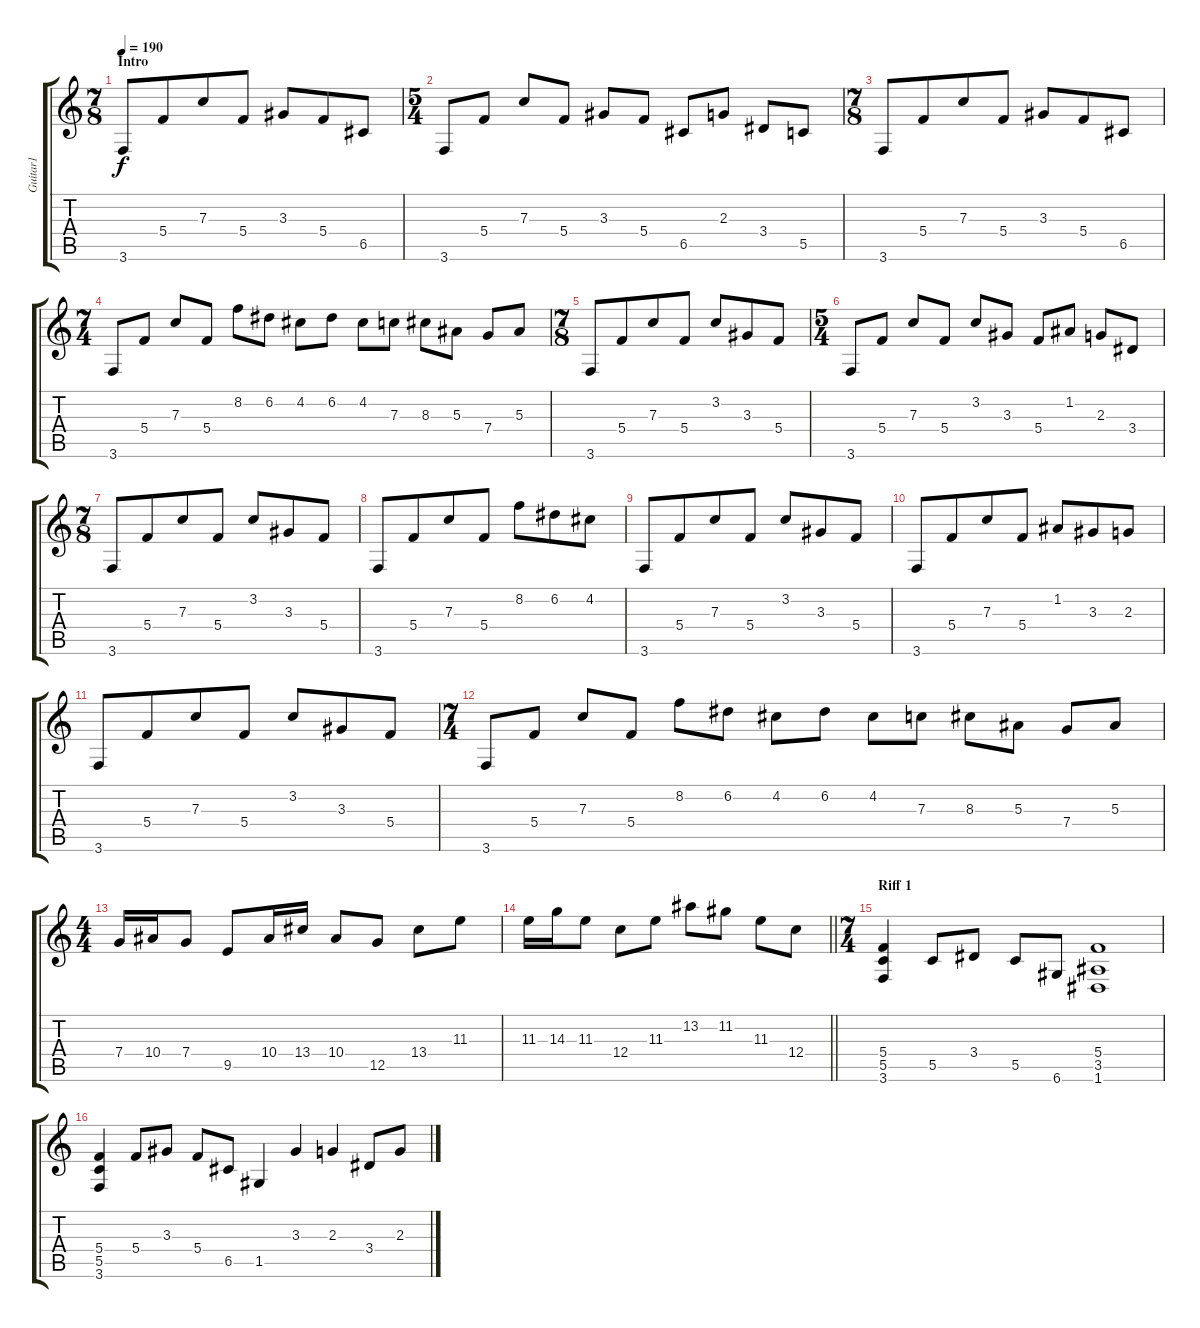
\track ("Guitar1" "Guitar1") {instrument distortionguitar}
\staff {score tabs}
\tuning (D4 A3 F3 C3 G2 D2) {hide}
\ts (7 8)
\section ("" "Intro")
\tempo 190
\tempo 200
\tempo 190
\clef g2
\ks c
3.6.8{dy f instrument distortionguitar} 5.4.8 7.3.8 5.4.8 3.3.8 5.4.8 6.5.8 |
\ts (5 4)
3.6.8 5.4.8 7.3.8 5.4.8 3.3.8 5.4.8 6.5.8 2.3.8 3.4.8 5.5.8 |
\ts (7 8)
3.6.8 5.4.8 7.3.8 5.4.8 3.3.8 5.4.8 6.5.8 |
\ts (7 4)
3.6.8 5.4.8 7.3.8 5.4.8 8.2.8 6.2.8 4.2.8 6.2.8 4.2.8 7.3.8 8.3.8 5.3.8 7.4.8 5.3.8 |
\ts (7 8)
3.6.8 5.4.8 7.3.8 5.4.8 3.2.8 3.3.8 5.4.8 |
\ts (5 4)
3.6.8 5.4.8 7.3.8 5.4.8 3.2.8 3.3.8 5.4.8 1.2.8 2.3.8 3.4.8 |
\ts (7 8)
3.6.8 5.4.8 7.3.8 5.4.8 3.2.8 3.3.8 5.4.8 |
3.6.8 5.4.8 7.3.8 5.4.8 8.2.8 6.2.8 4.2.8 |
3.6.8 5.4.8 7.3.8 5.4.8 3.2.8 3.3.8 5.4.8 |
3.6.8 5.4.8 7.3.8 5.4.8 1.2.8 3.3.8 2.3.8 |
3.6.8 5.4.8 7.3.8 5.4.8 3.2.8 3.3.8 5.4.8 |
\ts (7 4)
3.6.8 5.4.8 7.3.8 5.4.8 8.2.8 6.2.8 4.2.8 6.2.8 4.2.8 7.3.8 8.3.8 5.3.8 7.4.8 5.3.8 |
\ts (4 4)
7.4.16 10.4.16 7.4.8 9.5.8 10.4.16 13.4.16 10.4.8 12.5.8 13.4.8 11.3.8 |
\barLineRight lightlight
11.3.16 14.3.16 11.3.8 12.4.8 11.3.8 13.2.8 11.2.8 11.3.8 12.4.8 |
\ts (7 4)
\section ("" "Riff 1")
(5.4 5.5 3.6).4 5.5.8 3.4.8 5.5.8 6.6.8 (5.4 3.5 1.6).1 |
(5.4 5.5 3.6).4 5.4.8 3.3.8 5.4.8 6.5.8 1.5.4 3.3.4 2.3.4 3.4.8 2.3.8
